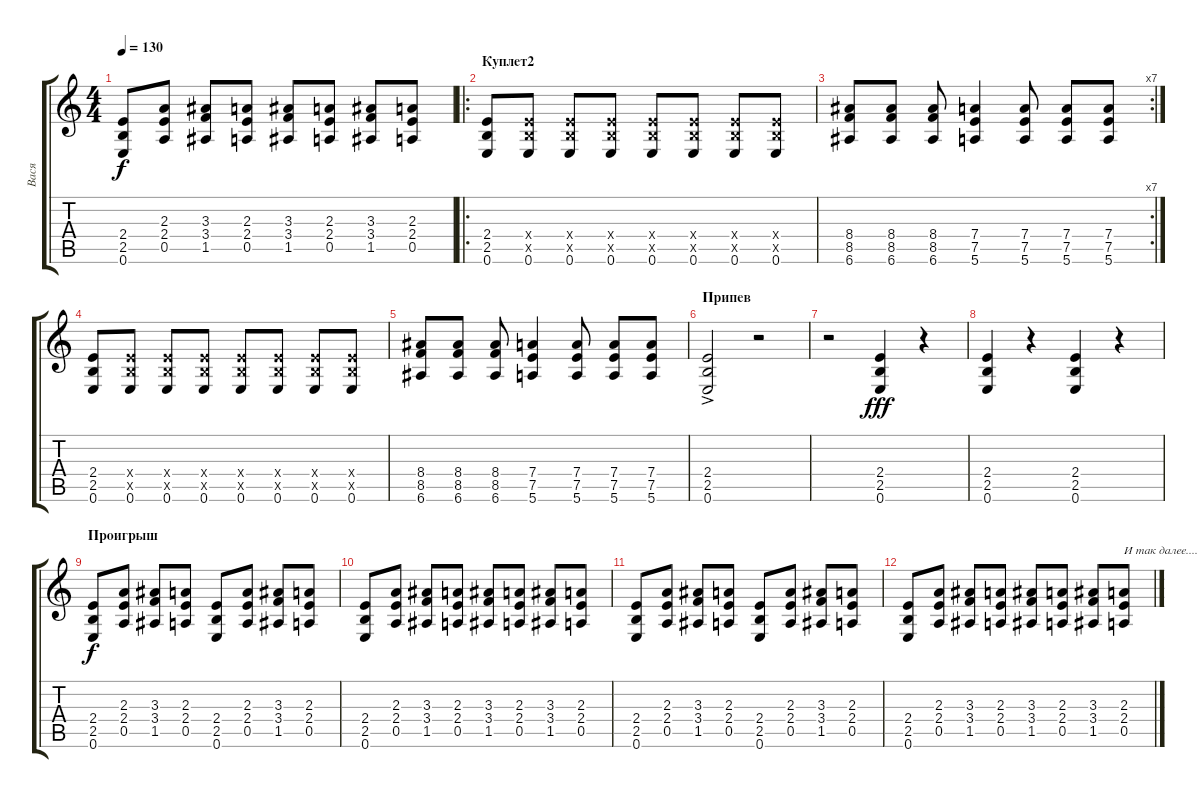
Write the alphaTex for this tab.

\track ("Вася" "Вася") {instrument overdrivenguitar}
\staff {score tabs}
\tuning (E4 B3 G3 D3 A2 E2) {hide}
\ts (4 4)
\tempo 130
\clef g2
\ks c
(2.4 2.5 0.6).8{dy f} (2.3 2.4 0.5).8 (3.3 3.4 1.5).8 (2.3 2.4 0.5).8 (3.3 3.4 1.5).8 (2.3 2.4 0.5).8 (3.3 3.4 1.5).8 (2.3 2.4 0.5).8 |
\ro
\section ("" "Куплет2")
(2.4 2.5 0.6).8 (2.4{x} 2.5{x} 0.6).8 (2.4{x} 2.5{x} 0.6).8 (2.4{x} 2.5{x} 0.6).8 (2.4{x} 2.5{x} 0.6).8 (2.4{x} 2.5{x} 0.6).8 (2.4{x} 2.5{x} 0.6).8 (2.4{x} 2.5{x} 0.6).8 |
\rc 7
(8.4 8.5 6.6).8 (8.4 8.5 6.6).8 (8.4 8.5 6.6).8 (7.4 7.5 5.6).4 (7.4 7.5 5.6).8 (7.4 7.5 5.6).8 (7.4 7.5 5.6).8 |
(2.4 2.5 0.6).8 (2.4{x} 2.5{x} 0.6).8 (2.4{x} 2.5{x} 0.6).8 (2.4{x} 2.5{x} 0.6).8 (2.4{x} 2.5{x} 0.6).8 (2.4{x} 2.5{x} 0.6).8 (2.4{x} 2.5{x} 0.6).8 (2.4{x} 2.5{x} 0.6).8 |
(8.4 8.5 6.6).8 (8.4 8.5 6.6).8 (8.4 8.5 6.6).8 (7.4 7.5 5.6).4 (7.4 7.5 5.6).8 (7.4 7.5 5.6).8 (7.4 7.5 5.6).8 |
\section ("" "Припев")
(2.4{ac} 2.5{ac} 0.6{ac}).2 r.2 |
r.2 (2.4 2.5 0.6).4{dy fff} r.4 |
(2.4 2.5 0.6).4 r.4 (2.4 2.5 0.6).4 r.4 |
\section ("" "Проигрыш")
(2.4 2.5 0.6).8{dy f} (2.3 2.4 0.5).8 (3.3 3.4 1.5).8 (2.3 2.4 0.5).8 (2.4 2.5 0.6).8 (2.3 2.4 0.5).8 (3.3 3.4 1.5).8 (2.3 2.4 0.5).8 |
(2.4 2.5 0.6).8 (2.3 2.4 0.5).8 (3.3 3.4 1.5).8 (2.3 2.4 0.5).8 (3.3 3.4 1.5).8 (2.3 2.4 0.5).8 (3.3 3.4 1.5).8 (2.3 2.4 0.5).8 |
(2.4 2.5 0.6).8 (2.3 2.4 0.5).8 (3.3 3.4 1.5).8 (2.3 2.4 0.5).8 (2.4 2.5 0.6).8 (2.3 2.4 0.5).8 (3.3 3.4 1.5).8 (2.3 2.4 0.5).8 |
(2.4 2.5 0.6).8 (2.3 2.4 0.5).8 (3.3 3.4 1.5).8 (2.3 2.4 0.5).8 (3.3 3.4 1.5).8 (2.3 2.4 0.5).8 (3.3 3.4 1.5).8 (2.3 2.4 0.5).8{txt "И так далее...."}
